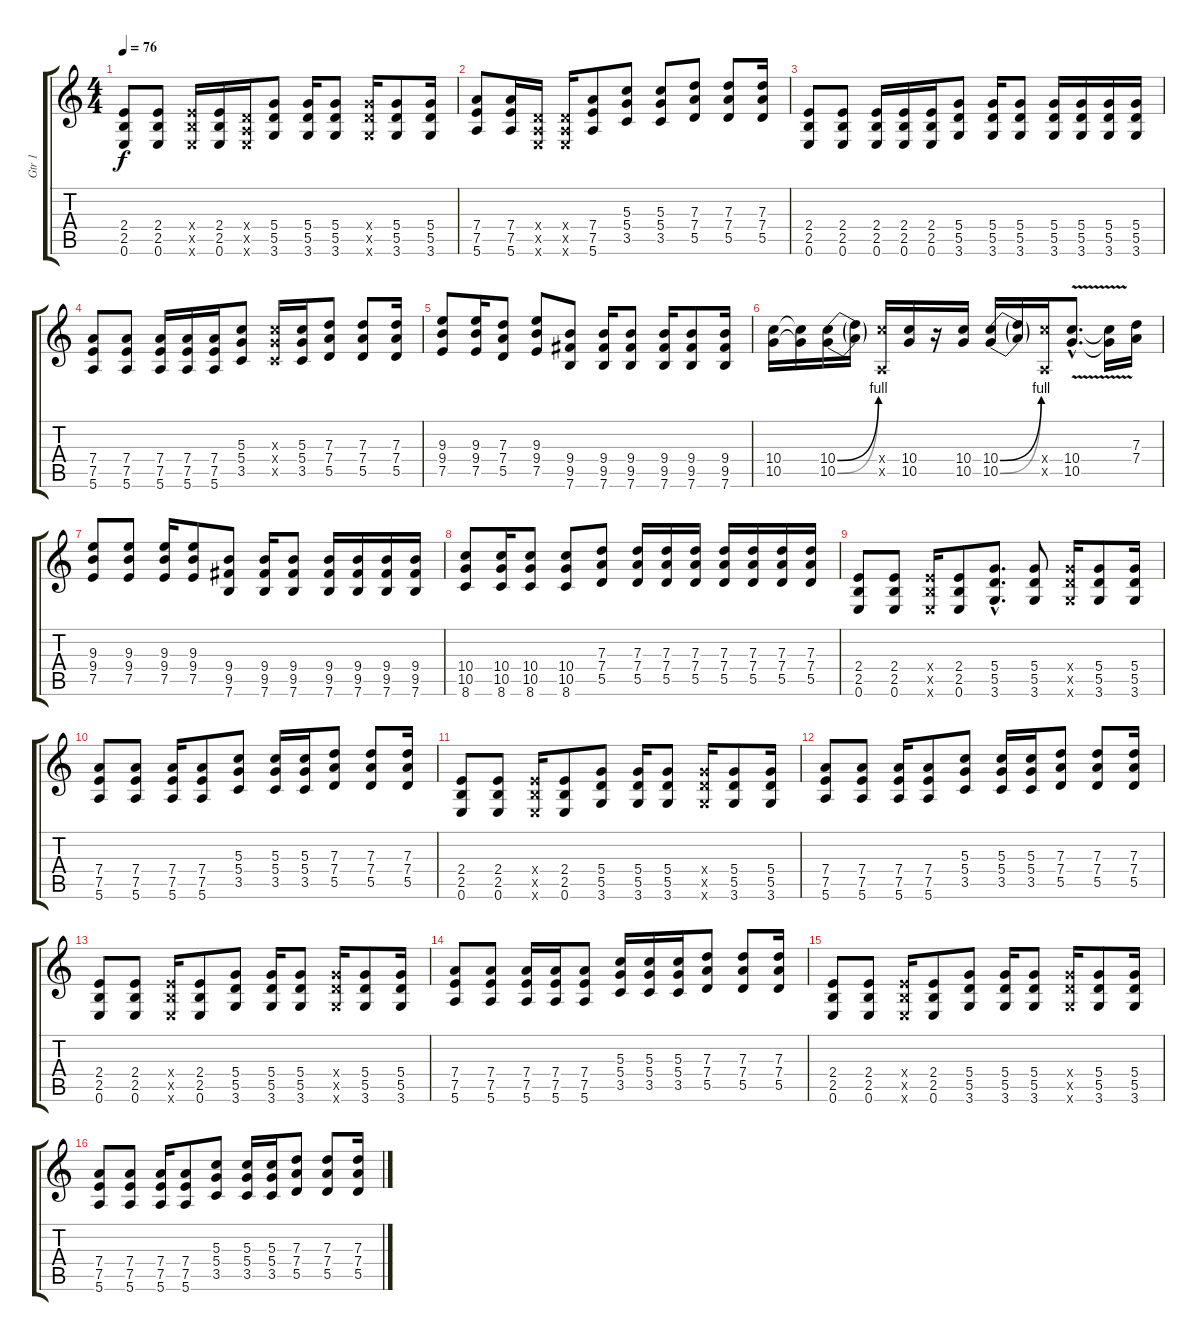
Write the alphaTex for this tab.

\track ("Gtr 1" "Gtr 1") {instrument electricguitarclean}
\staff {score tabs}
\tuning (E4 B3 G3 D3 A2 E2) {hide}
\ts (4 4)
\tempo 76
\clef g2
\ks c
(2.4 2.5 0.6).8{dy f} (2.4 2.5 0.6).8 (2.4{x} 2.5{x} 0.6{x}).16 (2.4 2.5 0.6).16 (0.4{x} 0.5{x} 0.6{x}).16 (5.4 5.5 3.6).8 (5.4 5.5 3.6).16 (5.4 5.5 3.6).8 (5.4{x} 5.5{x} 3.6{x}).16 (5.4 5.5 3.6).8 (5.4 5.5 3.6).16 |
(7.4 7.5 5.6).8 (7.4 7.5 5.6).16 (0.4{x} 0.5{x} 0.6{x}).16 (0.4{x} 0.5{x} 0.6{x}).16 (7.4 7.5 5.6).8 (5.3 5.4 3.5).8 (5.3 5.4 3.5).8 (7.3 7.4 5.5).8 (7.3 7.4 5.5).8 (7.3 7.4 5.5).16 |
(2.4 2.5 0.6).8 (2.4 2.5 0.6).8 (2.4 2.5 0.6).16 (2.4 2.5 0.6).16 (2.4 2.5 0.6).16 (5.4 5.5 3.6).8 (5.4 5.5 3.6).16 (5.4 5.5 3.6).8 (5.4 5.5 3.6).16 (5.4 5.5 3.6).16 (5.4 5.5 3.6).16 (5.4 5.5 3.6).16 |
(7.4 7.5 5.6).8 (7.4 7.5 5.6).8 (7.4 7.5 5.6).16 (7.4 7.5 5.6).16 (7.4 7.5 5.6).16 (5.3 5.4 3.5).8 (5.3{x} 5.4{x} 3.5{x}).16 (5.3 5.4 3.5).16 (7.3 7.4 5.5).8 (7.3 7.4 5.5).8 (7.3 7.4 5.5).16 |
(9.3 9.4 7.5).8 (9.3 9.4 7.5).16 (7.3 7.4 5.5).8 (9.3 9.4 7.5).8 (9.4 9.5 7.6).8 (9.4 9.5 7.6).16 (9.4 9.5 7.6).8 (9.4 9.5 7.6).16 (9.4 9.5 7.6).8 (9.4 9.5 7.6).16 |
(10.4 10.5).16 (10.4{t} 10.5{t}).16 (10.4{be (bend 0 0 60 4)} 10.5{be (bend 0 0 60 4)}).16 (10.4{t} 10.5{t}).16 (10.4{x} 0.5{x}).16 (10.4 10.5).16 r.16 (10.4 10.5).16 (10.4{be (bend 0 0 60 4)} 10.5{be (bend 0 0 60 4)}).16 (10.4{t} 10.5{t}).16 (10.4{x} 0.5{x}).16 (10.4{v hac} 10.5{v hac}).8{d} (10.4{t} 10.5{t}).16 (7.3 7.4).16 |
(9.3 9.4 7.5).8 (9.3 9.4 7.5).8 (9.3 9.4 7.5).16 (9.3 9.4 7.5).8 (9.4 9.5 7.6).8 (9.4 9.5 7.6).16 (9.4 9.5 7.6).8 (9.4 9.5 7.6).16 (9.4 9.5 7.6).16 (9.4 9.5 7.6).16 (9.4 9.5 7.6).16 |
(10.4 10.5 8.6).8 (10.4 10.5 8.6).16 (10.4 10.5 8.6).8 (10.4 10.5 8.6).8 (7.3 7.4 5.5).8 (7.3 7.4 5.5).16 (7.3 7.4 5.5).16 (7.3 7.4 5.5).16 (7.3 7.4 5.5).16 (7.3 7.4 5.5).16 (7.3 7.4 5.5).16 (7.3 7.4 5.5).16 |
(2.4 2.5 0.6).8 (2.4 2.5 0.6).8 (2.4{x} 2.5{x} 0.6{x}).16 (2.4 2.5 0.6).8 (5.4{hac} 5.5{hac} 3.6{hac}).8{d} (5.4 5.5 3.6).8 (5.4{x} 5.5{x} 3.6{x}).16 (5.4 5.5 3.6).8 (5.4 5.5 3.6).16 |
(7.4 7.5 5.6).8 (7.4 7.5 5.6).8 (7.4 7.5 5.6).16 (7.4 7.5 5.6).8 (5.3 5.4 3.5).8 (5.3 5.4 3.5).16 (5.3 5.4 3.5).16 (7.3 7.4 5.5).8 (7.3 7.4 5.5).8 (7.3 7.4 5.5).16 |
(2.4 2.5 0.6).8 (2.4 2.5 0.6).8 (2.4{x} 2.5{x} 0.6{x}).16 (2.4 2.5 0.6).8 (5.4 5.5 3.6).8 (5.4 5.5 3.6).16 (5.4 5.5 3.6).8 (5.4{x} 5.5{x} 3.6{x}).16 (5.4 5.5 3.6).8 (5.4 5.5 3.6).16 |
(7.4 7.5 5.6).8 (7.4 7.5 5.6).8 (7.4 7.5 5.6).16 (7.4 7.5 5.6).8 (5.3 5.4 3.5).8 (5.3 5.4 3.5).16 (5.3 5.4 3.5).16 (7.3 7.4 5.5).8 (7.3 7.4 5.5).8 (7.3 7.4 5.5).16 |
(2.4 2.5 0.6).8 (2.4 2.5 0.6).8 (2.4{x} 2.5{x} 0.6{x}).16 (2.4 2.5 0.6).8 (5.4 5.5 3.6).8 (5.4 5.5 3.6).16 (5.4 5.5 3.6).8 (5.4{x} 5.5{x} 3.6{x}).16 (5.4 5.5 3.6).8 (5.4 5.5 3.6).16 |
(7.4 7.5 5.6).8 (7.4 7.5 5.6).8 (7.4 7.5 5.6).16 (7.4 7.5 5.6).16 (7.4 7.5 5.6).8 (5.3 5.4 3.5).16 (5.3 5.4 3.5).16 (5.3 5.4 3.5).16 (7.3 7.4 5.5).8 (7.3 7.4 5.5).8 (7.3 7.4 5.5).16 |
(2.4 2.5 0.6).8 (2.4 2.5 0.6).8 (2.4{x} 2.5{x} 0.6{x}).16 (2.4 2.5 0.6).8 (5.4 5.5 3.6).8 (5.4 5.5 3.6).16 (5.4 5.5 3.6).8 (5.4{x} 5.5{x} 3.6{x}).16 (5.4 5.5 3.6).8 (5.4 5.5 3.6).16 |
(7.4 7.5 5.6).8 (7.4 7.5 5.6).8 (7.4 7.5 5.6).16 (7.4 7.5 5.6).8 (5.3 5.4 3.5).8 (5.3 5.4 3.5).16 (5.3 5.4 3.5).16 (7.3 7.4 5.5).8 (7.3 7.4 5.5).8 (7.3 7.4 5.5).16
